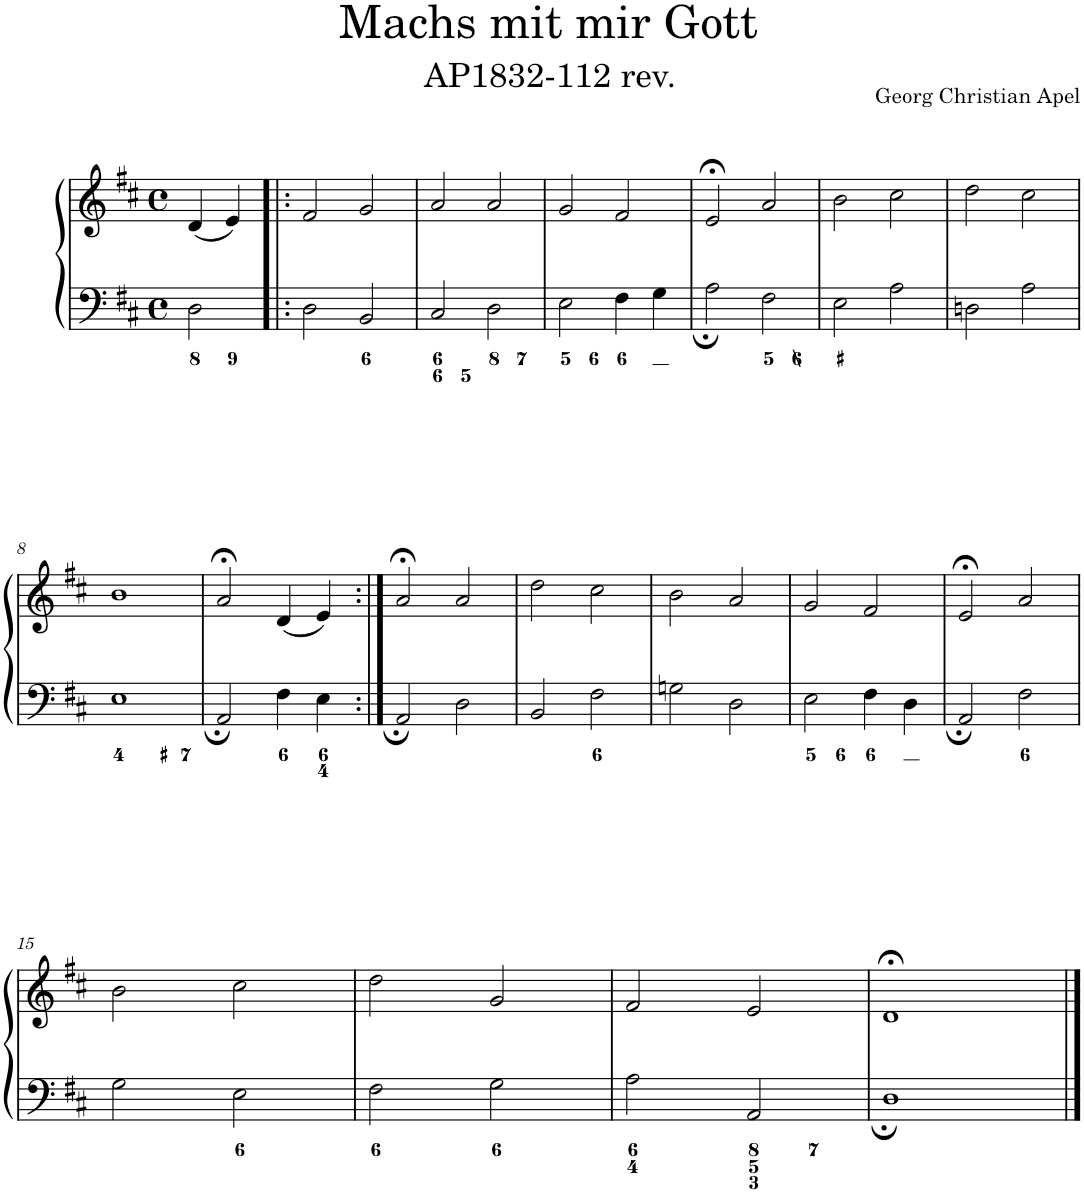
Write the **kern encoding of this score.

**kern	**kern
*part1	*part1
*staff2	*staff1
*I"Piano	*
*I'Pno.	*
*clefF4	*clefG2
*k[f#c#]	*k[f#c#]
*M4/4	*M4/4
*met(c)	*met(c)
=1	=1
2D\	(4d/
.	4e/)
=2!|:	=2!|:
2D\	2f#/
2BB/	2g/
=3	=3
2C#/	2a/
2D\	2a/
=4	=4
2E\	2g/
4F#\	2f#/
4G\	.
=5	=5
2A\	2e;</
2F#\	2a/
=6	=6
2E\	2b\
2A\	2cc#\
=7	=7
2Dn\	2dd\
2A\	2cc#\
!!LO:LB:g=z
=8	=8
1E	1b
=9	=9
2AA/	2a;</
4F#\	(4d/
4E\	4e/)
=10:|!	=10:|!
2AA/	2a;</
2D\	2a/
=11	=11
2BB/	2dd\
2F#\	2cc#\
=12	=12
2Gn\	2b\
2D\	2a/
=13	=13
2E\	2g/
4F#\	2f#/
4D\	.
=14	=14
2AA/	2e;</
2F#\	2a/
!!LO:LB:g=z
=15	=15
2G\	2b\
2E\	2cc#\
=16	=16
2F#\	2dd\
2G\	2g/
=17	=17
2A\	2f#/
2AA/	2e/
=18	=18
1D	1d;<
==	==
*-	*-
